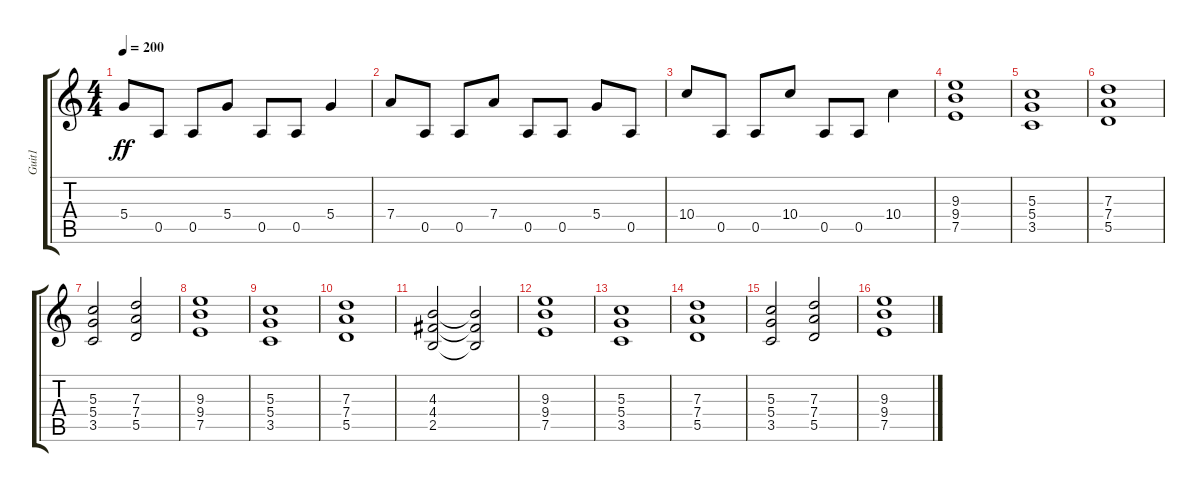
\track ("Guit1" "Guit1") {instrument acousticguitarnylon}
\staff {score tabs}
\tuning (E4 B3 G3 D3 A2 E2) {hide}
\ts (4 4)
\tempo 200
\clef g2
\ks c
5.4.8{dy ff} 0.5.8 0.5.8 5.4.8 0.5.8 0.5.8 5.4.4 |
7.4.8 0.5.8 0.5.8 7.4.8 0.5.8 0.5.8 5.4.8 0.5.8 |
10.4.8 0.5.8 0.5.8 10.4.8 0.5.8 0.5.8 10.4.4 |
(9.3 9.4 7.5).1 |
(5.3 5.4 3.5).1 |
(7.3 7.4 5.5).1 |
(5.3 5.4 3.5).2 (7.3 7.4 5.5).2 |
(9.3 9.4 7.5).1 |
(5.3 5.4 3.5).1 |
(7.3 7.4 5.5).1 |
(4.3 4.4 2.5).2 (4.3{t} 4.4{t} 2.5{t}).2 |
(9.3 9.4 7.5).1 |
(5.3 5.4 3.5).1 |
(7.3 7.4 5.5).1 |
(5.3 5.4 3.5).2 (7.3 7.4 5.5).2 |
(9.3 9.4 7.5).1
